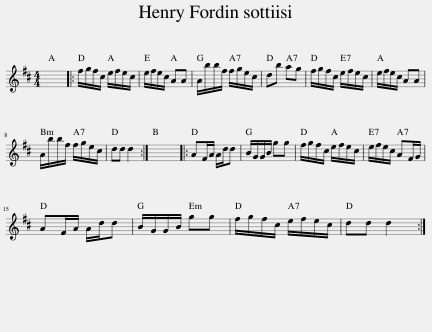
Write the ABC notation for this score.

X:1
L:1/8
M:4/4
I:linebreak $
K:D
V:1 treble
V:1
 x8 |: f/g/f/c/ e/f/e/c/ | e/f/e/c/ AA | A/b/b/f/ f/g/e/c/ | db ag | %5
 f/g/f/c/ e/f/e/c/ | e/f/e/c/ AA |$ A/b/b/f/ f/g/e/c/ | dd d2 :| x8 |: %10
 AF/A/ A/d/d | B/G/G/B/ gg | f/g/f/c/ e/f/e/c/ | e/f/e/c/ AF/G/ |$ AF/A/ A/d/d | %15
 B/G/G/B/ gg | f/g/f/c/ e/f/e/c/ | dd d2 :| %18
